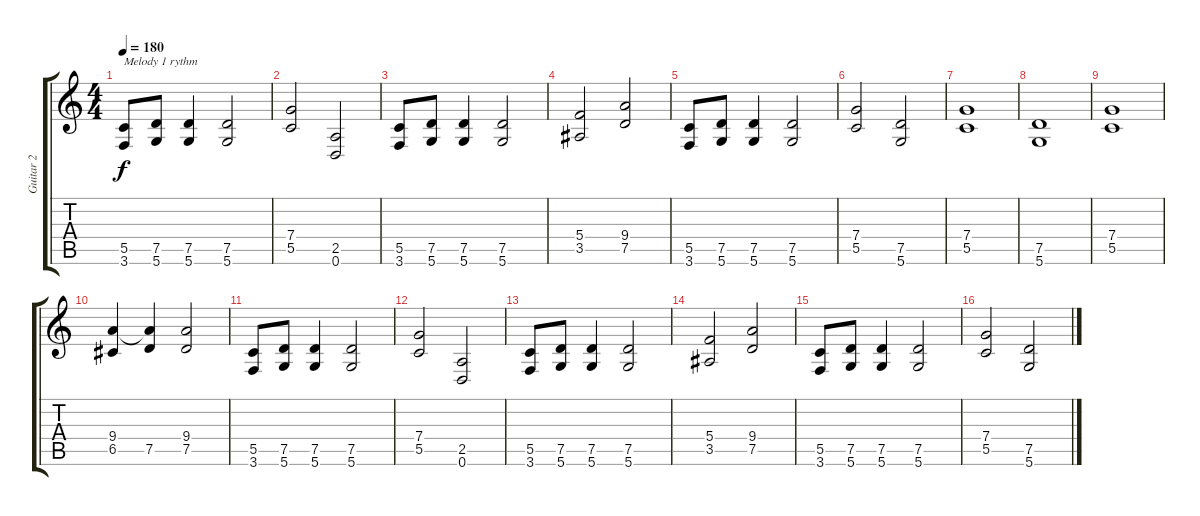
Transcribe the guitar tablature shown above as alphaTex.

\track ("Guitar 2" "Guitar 2") {instrument acousticguitarnylon}
\staff {score tabs}
\tuning (D4 A3 F3 C3 G2 D2) {hide}
\ts (4 4)
\tempo 180
\clef g2
\ks c
(5.5 3.6).8{txt "Melody 1 rythm" dy f instrument acousticguitarnylon} (7.5 5.6).8 (7.5 5.6).4 (7.5 5.6).2 |
(7.4 5.5).2 (2.5 0.6).2 |
(5.5 3.6).8 (7.5 5.6).8 (7.5 5.6).4 (7.5 5.6).2 |
(5.4 3.5).2 (9.4 7.5).2 |
(5.5 3.6).8 (7.5 5.6).8 (7.5 5.6).4 (7.5 5.6).2 |
(7.4 5.5).2 (7.5 5.6).2 |
(7.4 5.5).1 |
(7.5 5.6).1 |
(7.4 5.5).1 |
(9.4 6.5).4 (9.4{t} 7.5).4 (9.4 7.5).2 |
(5.5 3.6).8 (7.5 5.6).8 (7.5 5.6).4 (7.5 5.6).2 |
(7.4 5.5).2 (2.5 0.6).2 |
(5.5 3.6).8 (7.5 5.6).8 (7.5 5.6).4 (7.5 5.6).2 |
(5.4 3.5).2 (9.4 7.5).2 |
(5.5 3.6).8 (7.5 5.6).8 (7.5 5.6).4 (7.5 5.6).2 |
(7.4 5.5).2 (7.5 5.6).2
